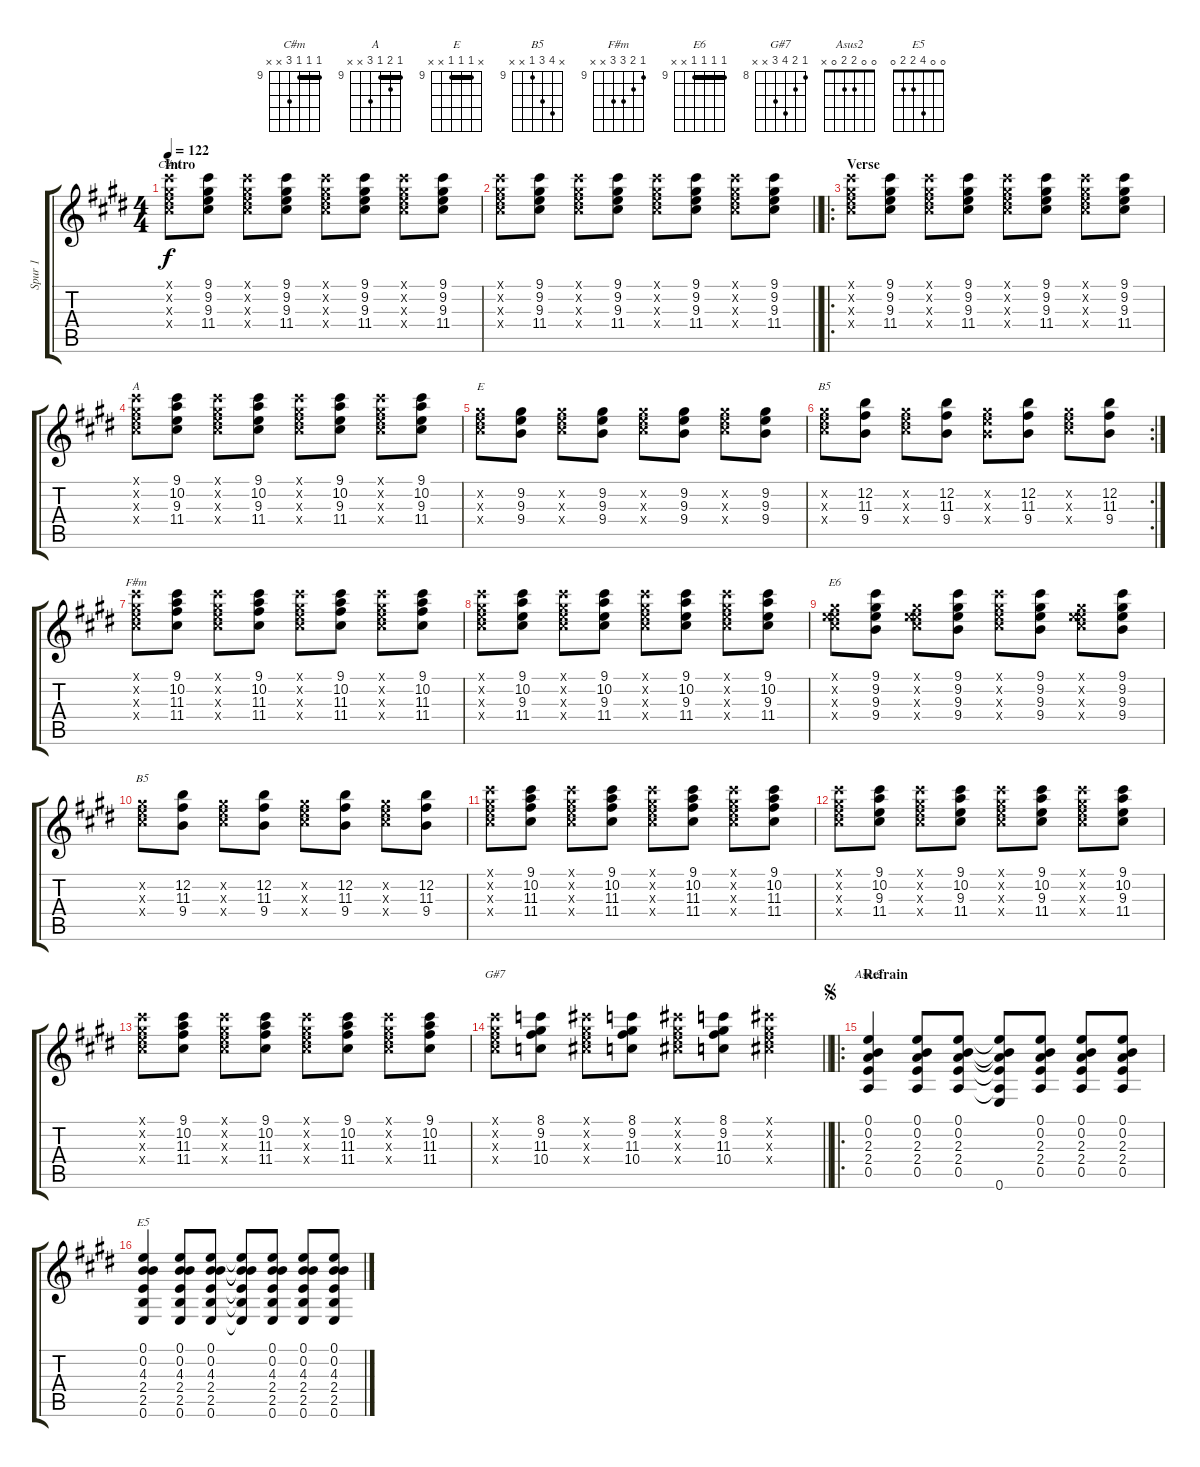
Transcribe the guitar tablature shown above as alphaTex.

\track ("Spur 1" "Spur 1") {instrument acousticguitarsteel}
\staff {score tabs}
\tuning (E4 B3 G3 D3 A2 E2) {hide}
\chord ("C#m" 9 9 9 11 x x) {firstfret 9 barre 9}
\chord ("A" 9 10 9 11 x x) {firstfret 9 barre 9}
\chord ("E" x 9 9 9 x x) {firstfret 9 barre 9}
\chord ("B5" x 12 11 9 x x) {firstfret 9 barre 9}
\chord ("F#m" 9 10 11 11 x x) {firstfret 9}
\chord ("E6" 9 9 9 9 x x) {firstfret 9 barre 9}
\chord ("B5" x 12 11 9 x x) {firstfret 9}
\chord ("G#7" 8 9 11 10 x x) {firstfret 8}
\chord ("Asus2" 0 0 2 2 0 x)
\chord ("E5" 0 0 4 2 2 0)
\ts (4 4)
\section ("" "Intro")
\tempo 122
\clef g2
\ks c#minor
(9.1{x} 9.2{x} 9.3{x} 11.4{x}).8{ch "C#m" dy f instrument acousticguitarsteel} (9.1 9.2 9.3 11.4).8 (9.1{x} 9.2{x} 9.3{x} 11.4{x}).8 (9.1 9.2 9.3 11.4).8 (9.1{x} 9.2{x} 9.3{x} 11.4{x}).8 (9.1 9.2 9.3 11.4).8 (9.1{x} 9.2{x} 9.3{x} 11.4{x}).8 (9.1 9.2 9.3 11.4).8 |
\barLineRight lightlight
(9.1{x} 9.2{x} 9.3{x} 11.4{x}).8 (9.1 9.2 9.3 11.4).8 (9.1{x} 9.2{x} 9.3{x} 11.4{x}).8 (9.1 9.2 9.3 11.4).8 (9.1{x} 9.2{x} 9.3{x} 11.4{x}).8 (9.1 9.2 9.3 11.4).8 (9.1{x} 9.2{x} 9.3{x} 11.4{x}).8 (9.1 9.2 9.3 11.4).8 |
\ro
\section ("" "Verse")
(9.1{x} 9.2{x} 9.3{x} 11.4{x}).8 (9.1 9.2 9.3 11.4).8 (9.1{x} 9.2{x} 9.3{x} 11.4{x}).8 (9.1 9.2 9.3 11.4).8 (9.1{x} 9.2{x} 9.3{x} 11.4{x}).8 (9.1 9.2 9.3 11.4).8 (9.1{x} 9.2{x} 9.3{x} 11.4{x}).8 (9.1 9.2 9.3 11.4).8 |
(9.1{x} 9.2{x} 9.3{x} 11.4{x}).8{ch "A"} (9.1 10.2 9.3 11.4).8 (9.1{x} 9.2{x} 9.3{x} 11.4{x}).8 (9.1 10.2 9.3 11.4).8 (9.1{x} 9.2{x} 9.3{x} 11.4{x}).8 (9.1 10.2 9.3 11.4).8 (9.1{x} 9.2{x} 9.3{x} 11.4{x}).8 (9.1 10.2 9.3 11.4).8 |
(9.2{x} 9.3{x} 11.4{x}).8{ch "E"} (9.2 9.3 9.4).8 (9.2{x} 9.3{x} 11.4{x}).8 (9.2 9.3 9.4).8 (9.2{x} 9.3{x} 11.4{x}).8 (9.2 9.3 9.4).8 (9.2{x} 9.3{x} 11.4{x}).8 (9.2 9.3 9.4).8 |
\rc 2
(9.2{x} 9.3{x} 11.4{x}).8{ch "B5"} (12.2 11.3 9.4).8 (9.2{x} 9.3{x} 11.4{x}).8 (12.2 11.3 9.4).8 (9.2{x} 9.3{x} 9.4{x}).8 (12.2 11.3 9.4).8 (9.2{x} 9.3{x} 11.4{x}).8 (12.2 11.3 9.4).8 |
(9.1{x} 9.2{x} 9.3{x} 11.4{x}).8{ch "F#m"} (9.1 10.2 11.3 11.4).8 (9.1{x} 9.2{x} 9.3{x} 11.4{x}).8 (9.1 10.2 11.3 11.4).8 (9.1{x} 9.2{x} 9.3{x} 11.4{x}).8 (9.1 10.2 11.3 11.4).8 (9.1{x} 9.2{x} 9.3{x} 11.4{x}).8 (9.1 10.2 11.3 11.4).8 |
(9.1{x} 9.2{x} 9.3{x} 11.4{x}).8 (9.1 10.2 9.3 11.4).8 (9.1{x} 9.2{x} 9.3{x} 11.4{x}).8 (9.1 10.2 9.3 11.4).8 (9.1{x} 9.2{x} 9.3{x} 11.4{x}).8 (9.1 10.2 9.3 11.4).8 (9.1{x} 9.2{x} 9.3{x} 11.4{x}).8 (9.1 10.2 9.3 11.4).8 |
(0.1{x} 9.2{x} 9.3{x} 11.4{x}).8{ch "E6"} (9.1 9.2 9.3 9.4).8 (0.1{x} 9.2{x} 9.3{x} 11.4{x}).8 (9.1 9.2 9.3 9.4).8 (9.1{x} 9.2{x} 9.3{x} 11.4{x}).8 (9.1 9.2 9.3 9.4).8 (0.1{x} 9.2{x} 9.3{x} 11.4{x}).8 (9.1 9.2 9.3 9.4).8 |
(9.2{x} 9.3{x} 11.4{x}).8{ch "B5"} (12.2 11.3 9.4).8 (9.2{x} 9.3{x} 11.4{x}).8 (12.2 11.3 9.4).8 (9.2{x} 9.3{x} 11.4{x}).8 (12.2 11.3 9.4).8 (9.2{x} 9.3{x} 11.4{x}).8 (12.2 11.3 9.4).8 |
(9.1{x} 9.2{x} 9.3{x} 11.4{x}).8 (9.1 10.2 11.3 11.4).8 (9.1{x} 9.2{x} 9.3{x} 11.4{x}).8 (9.1 10.2 11.3 11.4).8 (9.1{x} 9.2{x} 9.3{x} 11.4{x}).8 (9.1 10.2 11.3 11.4).8 (9.1{x} 9.2{x} 9.3{x} 11.4{x}).8 (9.1 10.2 11.3 11.4).8 |
(9.1{x} 9.2{x} 9.3{x} 11.4{x}).8 (9.1 10.2 9.3 11.4).8 (9.1{x} 9.2{x} 9.3{x} 11.4{x}).8 (9.1 10.2 9.3 11.4).8 (9.1{x} 9.2{x} 9.3{x} 11.4{x}).8 (9.1 10.2 9.3 11.4).8 (9.1{x} 9.2{x} 9.3{x} 11.4{x}).8 (9.1 10.2 9.3 11.4).8 |
(9.1{x} 9.2{x} 9.3{x} 11.4{x}).8 (9.1 10.2 11.3 11.4).8 (9.1{x} 9.2{x} 9.3{x} 11.4{x}).8 (9.1 10.2 11.3 11.4).8 (9.1{x} 9.2{x} 9.3{x} 11.4{x}).8 (9.1 10.2 11.3 11.4).8 (9.1{x} 9.2{x} 9.3{x} 11.4{x}).8 (9.1 10.2 11.3 11.4).8 |
\barLineRight lightlight
(9.1{x} 9.2{x} 9.3{x} 11.4{x}).8{ch "G#7"} (8.1 9.2 11.3 10.4).8 (9.1{x} 9.2{x} 9.3{x} 11.4{x}).8 (8.1 9.2 11.3 10.4).8 (9.1{x} 9.2{x} 9.3{x} 11.4{x}).8 (8.1 9.2 11.3 10.4).8 (9.1{x} 9.2{x} 9.3{x} 11.4{x}).4 |
\ro
\section ("" "Refrain")
\jump segno
(0.1 0.2 2.3 2.4 0.5).4{ch "Asus2"} (0.1 0.2 2.3 2.4 0.5).8 (0.1 0.2 2.3 2.4 0.5).8 (0.1{t} 0.2{t} 2.3{t} 2.4{t} 0.5{t} 0.6).8 (0.1 0.2 2.3 2.4 0.5).8 (0.1 0.2 2.3 2.4 0.5).8 (0.1 0.2 2.3 2.4 0.5).8 |
(0.1 0.2 4.3 2.4 2.5 0.6).4{ch "E5"} (0.1 0.2 4.3 2.4 2.5 0.6).8 (0.1 0.2 4.3 2.4 2.5 0.6).8 (0.1{t} 0.2{t} 4.3{t} 2.4{t} 2.5{t} 0.6{t}).8 (0.1 0.2 4.3 2.4 2.5 0.6).8 (0.1 0.2 4.3 2.4 2.5 0.6).8 (0.1 0.2 4.3 2.4 2.5 0.6).8
